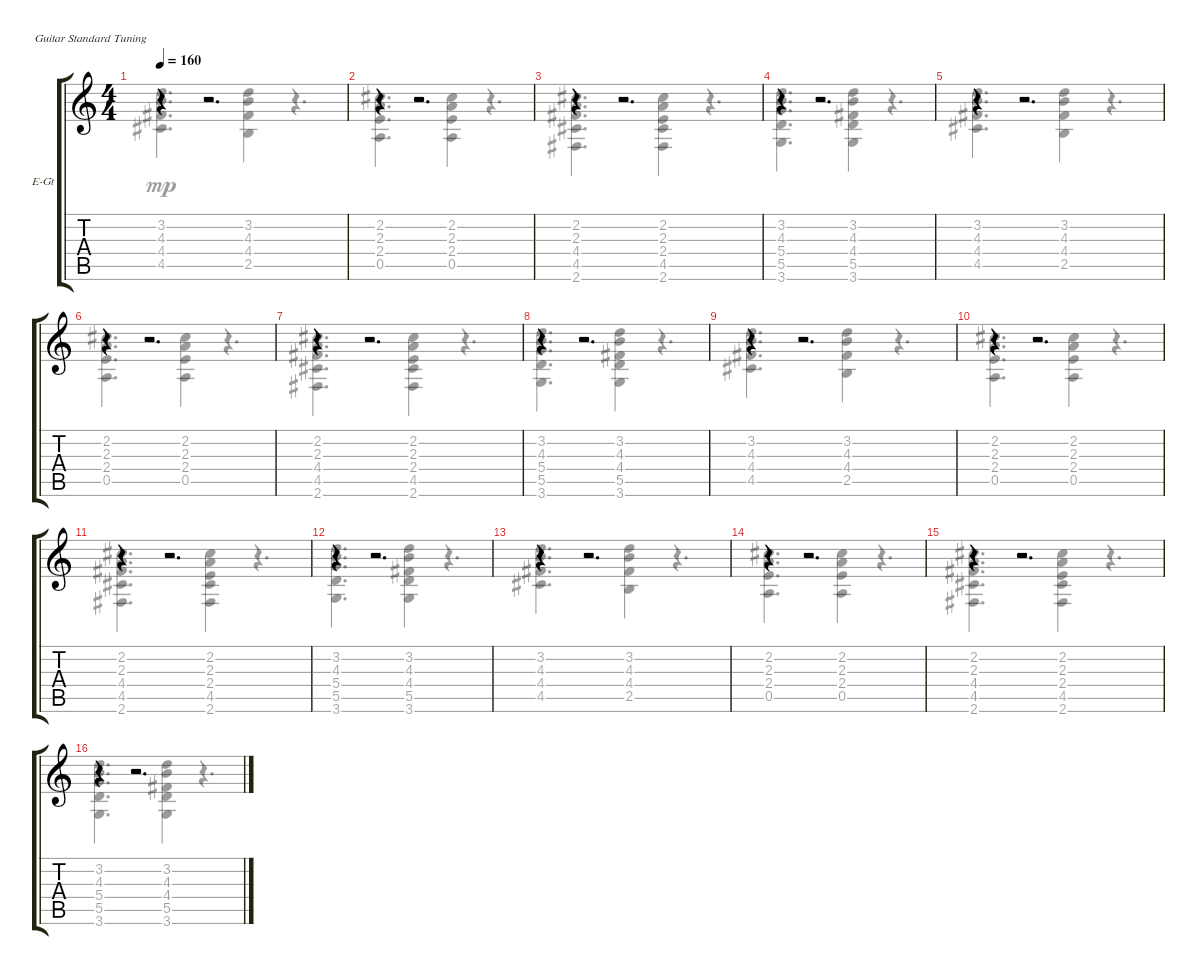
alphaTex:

\bracketExtendMode groupsimilarinstruments
\firstSystemTrackNameOrientation horizontal
\otherSystemsTrackNameOrientation horizontal
\track ("Гитара 2" "E-Gt") {instrument electricguitarjazz}
\staff {score tabs}
\tuning (E4 B3 G3 D3 A2 E2)
\voice
\ts (4 4)
\tempo 160
\clef g2
\ks c
r.4{dy f} r.2{d} |
r.4 r.2{d} |
r.4 r.2{d} |
r.4 r.2{d} |
r.4 r.2{d} |
r.4 r.2{d} |
r.4 r.2{d} |
r.4 r.2{d} |
r.4 r.2{d} |
r.4 r.2{d} |
r.4 r.2{d} |
r.4 r.2{d} |
r.4 r.2{d} |
r.4 r.2{d} |
r.4 r.2{d} |
r.4 r.2{d}
\voice
\clef g2
\ottava regular
\simile none
\ks c
(3.2 4.3 4.4 4.5).4{d dy mp} (3.2 4.3 4.4 2.5).4 r.4{d} |
(2.2 2.3 2.4 0.5).4{d} (2.2 2.3 2.4 0.5).4 r.4{d} |
(2.2 2.3 4.4 4.5 2.6).4{d} (2.2 2.3 2.4 4.5 2.6).4 r.4{d} |
(3.2 4.3 5.4 5.5 3.6).4{d} (3.2 4.3 4.4 5.5 3.6).4 r.4{d} |
(3.2 4.3 4.4 4.5).4{d} (3.2 4.3 4.4 2.5).4 r.4{d} |
(2.2 2.3 2.4 0.5).4{d} (2.2 2.3 2.4 0.5).4 r.4{d} |
(2.2 2.3 4.4 4.5 2.6).4{d} (2.2 2.3 2.4 4.5 2.6).4 r.4{d} |
(3.2 4.3 5.4 5.5 3.6).4{d} (3.2 4.3 4.4 5.5 3.6).4 r.4{d} |
(3.2 4.3 4.4 4.5).4{d} (3.2 4.3 4.4 2.5).4 r.4{d} |
(2.2 2.3 2.4 0.5).4{d} (2.2 2.3 2.4 0.5).4 r.4{d} |
(2.2 2.3 4.4 4.5 2.6).4{d} (2.2 2.3 2.4 4.5 2.6).4 r.4{d} |
(3.2 4.3 5.4 5.5 3.6).4{d} (3.2 4.3 4.4 5.5 3.6).4 r.4{d} |
(3.2 4.3 4.4 4.5).4{d} (3.2 4.3 4.4 2.5).4 r.4{d} |
(2.2 2.3 2.4 0.5).4{d} (2.2 2.3 2.4 0.5).4 r.4{d} |
(2.2 2.3 4.4 4.5 2.6).4{d} (2.2 2.3 2.4 4.5 2.6).4 r.4{d} |
(3.2 4.3 5.4 5.5 3.6).4{d} (3.2 4.3 4.4 5.5 3.6).4 r.4{d}
